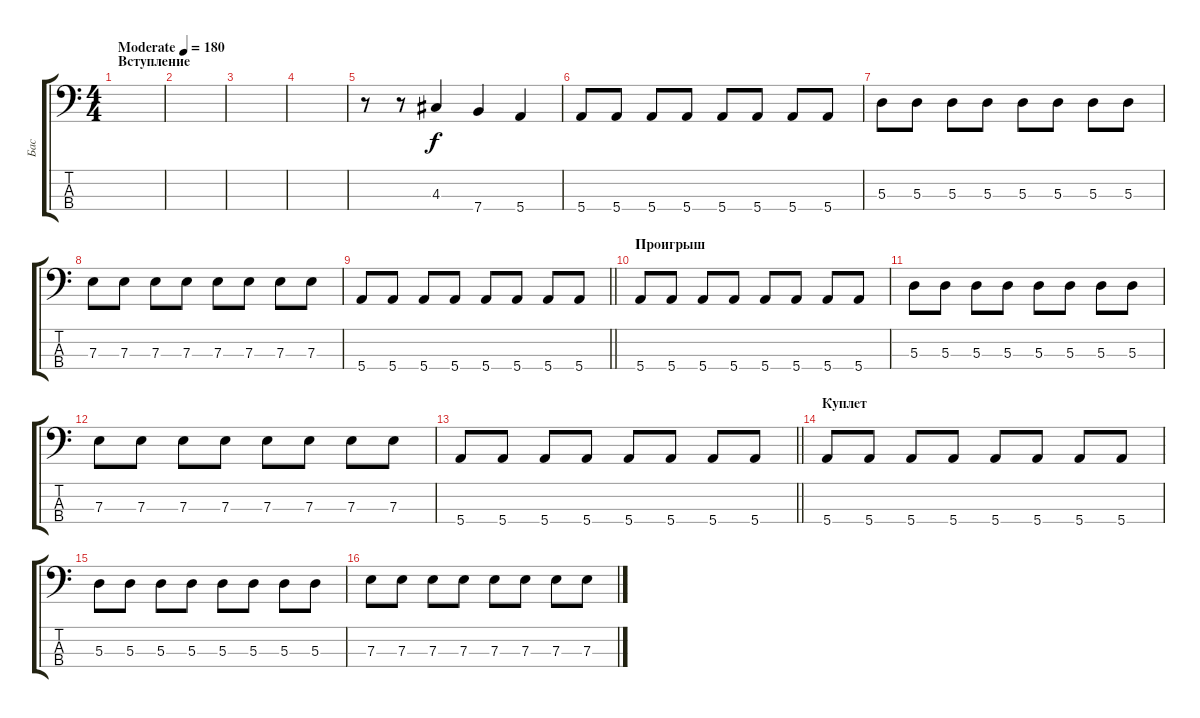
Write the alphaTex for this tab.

\track ("Бас" "Бас") {instrument electricbassfinger}
\staff {score tabs}
\tuning (G2 D2 A1 E1) {hide}
\ts (4 4)
\section ("" "Вступление")
\tempo (180 "Moderate")
\clef f4
\ks c
|
|
|
|
r.8 r.8 4.3.4 7.4.4 5.4.4 |
5.4.8 5.4.8 5.4.8 5.4.8 5.4.8 5.4.8 5.4.8 5.4.8 |
5.3.8 5.3.8 5.3.8 5.3.8 5.3.8 5.3.8 5.3.8 5.3.8 |
7.3.8 7.3.8 7.3.8 7.3.8 7.3.8 7.3.8 7.3.8 7.3.8 |
\barLineRight lightlight
5.4.8 5.4.8 5.4.8 5.4.8 5.4.8 5.4.8 5.4.8 5.4.8 |
\section ("" "Проигрыш")
5.4.8 5.4.8 5.4.8 5.4.8 5.4.8 5.4.8 5.4.8 5.4.8 |
5.3.8 5.3.8 5.3.8 5.3.8 5.3.8 5.3.8 5.3.8 5.3.8 |
7.3.8 7.3.8 7.3.8 7.3.8 7.3.8 7.3.8 7.3.8 7.3.8 |
\barLineRight lightlight
5.4.8 5.4.8 5.4.8 5.4.8 5.4.8 5.4.8 5.4.8 5.4.8 |
\section ("" "Куплет")
5.4.8 5.4.8 5.4.8 5.4.8 5.4.8 5.4.8 5.4.8 5.4.8 |
5.3.8 5.3.8 5.3.8 5.3.8 5.3.8 5.3.8 5.3.8 5.3.8 |
7.3.8 7.3.8 7.3.8 7.3.8 7.3.8 7.3.8 7.3.8 7.3.8
